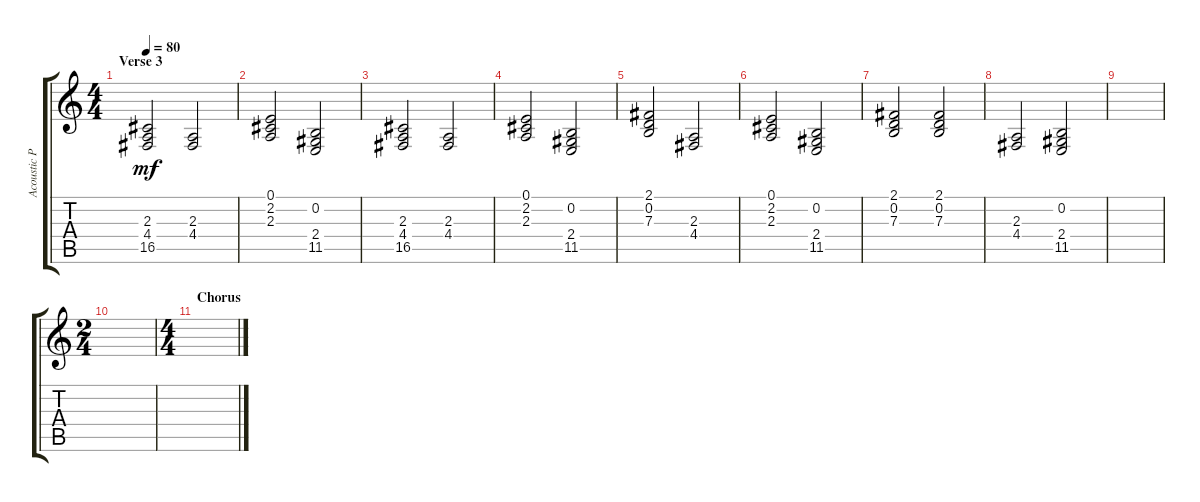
\track ("Acoustic Piano" "Acoustic P") {instrument acousticgrandpiano}
\staff {score tabs}
\tuning (E4 B3 G3 D3 A2 E2) {hide}
\ts (4 4)
\section ("" "Verse 3")
\tempo 80
\clef g2
\ks c
(2.3 4.4 16.5).2{dy mf} (2.3 4.4).2 |
(0.1 2.2 2.3).2 (0.2 2.4 11.5).2 |
(2.3 4.4 16.5).2 (2.3 4.4).2 |
(0.1 2.2 2.3).2 (0.2 2.4 11.5).2 |
(2.1 0.2 7.3).2 (2.3 4.4).2 |
(0.1 2.2 2.3).2 (0.2 2.4 11.5).2 |
(2.1 0.2 7.3).2 (2.1 0.2 7.3).2 |
(2.3 4.4).2 (0.2 2.4 11.5).2 |
|
\ts (2 4)
|
\ts (4 4)
\section ("" "Chorus")
